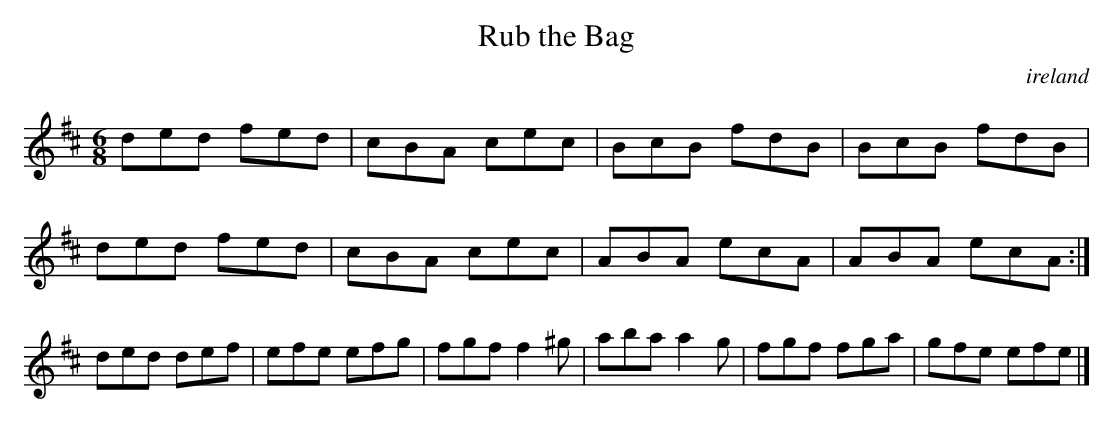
X:1
T:Rub the Bag
O:ireland
M:6/8
L:1/8
K:D Major
ded fed|cBA cec|BcB fdB|BcB fdB|!
ded fed|cBA cec|ABA ecA|ABA ecA:|!
ded def|efe efg|fgf f2^g|aba a2g|fgf fga|gfe efe|]!
